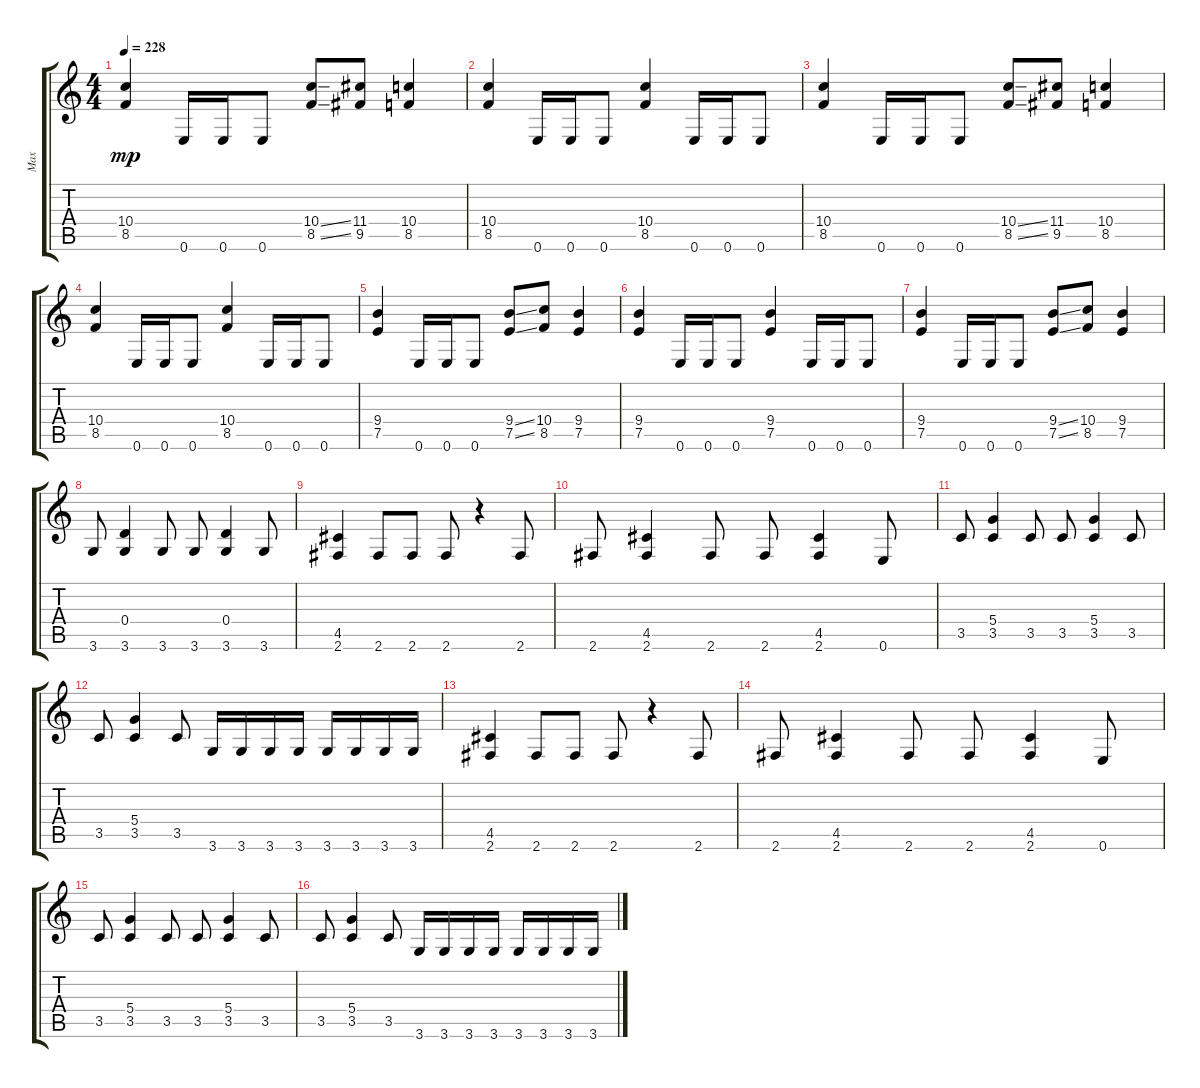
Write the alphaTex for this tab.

\track ("Max" "Max") {instrument distortionguitar}
\staff {score tabs}
\tuning (E4 B3 G3 D3 A2 E2) {hide}
\ts (4 4)
\tempo 228
\clef g2
\ks c
(10.4 8.5).4{dy mp} 0.6.16 0.6.16 0.6.8 (10.4{ss} 8.5{ss}).8 (11.4 9.5).8 (10.4 8.5).4 |
(10.4 8.5).4 0.6.16 0.6.16 0.6.8 (10.4 8.5).4 0.6.16 0.6.16 0.6.8 |
(10.4 8.5).4 0.6.16 0.6.16 0.6.8 (10.4{ss} 8.5{ss}).8 (11.4 9.5).8 (10.4 8.5).4 |
(10.4 8.5).4 0.6.16 0.6.16 0.6.8 (10.4 8.5).4 0.6.16 0.6.16 0.6.8 |
(9.4 7.5).4 0.6.16 0.6.16 0.6.8 (9.4{ss} 7.5{ss}).8 (10.4 8.5).8 (9.4 7.5).4 |
(9.4 7.5).4 0.6.16 0.6.16 0.6.8 (9.4 7.5).4 0.6.16 0.6.16 0.6.8 |
(9.4 7.5).4 0.6.16 0.6.16 0.6.8 (9.4{ss} 7.5{ss}).8 (10.4 8.5).8 (9.4 7.5).4 |
3.6.8 (0.4 3.6).4 3.6.8 3.6.8 (0.4 3.6).4 3.6.8 |
(4.5 2.6).4 2.6.8 2.6.8 2.6.8 r.4 2.6.8 |
2.6.8 (4.5 2.6).4 2.6.8 2.6.8 (4.5 2.6).4 0.6.8 |
3.5.8 (5.4 3.5).4 3.5.8 3.5.8 (5.4 3.5).4 3.5.8 |
3.5.8 (5.4 3.5).4 3.5.8 3.6.16 3.6.16 3.6.16 3.6.16 3.6.16 3.6.16 3.6.16 3.6.16 |
(4.5 2.6).4 2.6.8 2.6.8 2.6.8 r.4 2.6.8 |
2.6.8 (4.5 2.6).4 2.6.8 2.6.8 (4.5 2.6).4 0.6.8 |
3.5.8 (5.4 3.5).4 3.5.8 3.5.8 (5.4 3.5).4 3.5.8 |
3.5.8 (5.4 3.5).4 3.5.8 3.6.16 3.6.16 3.6.16 3.6.16 3.6.16 3.6.16 3.6.16 3.6.16
